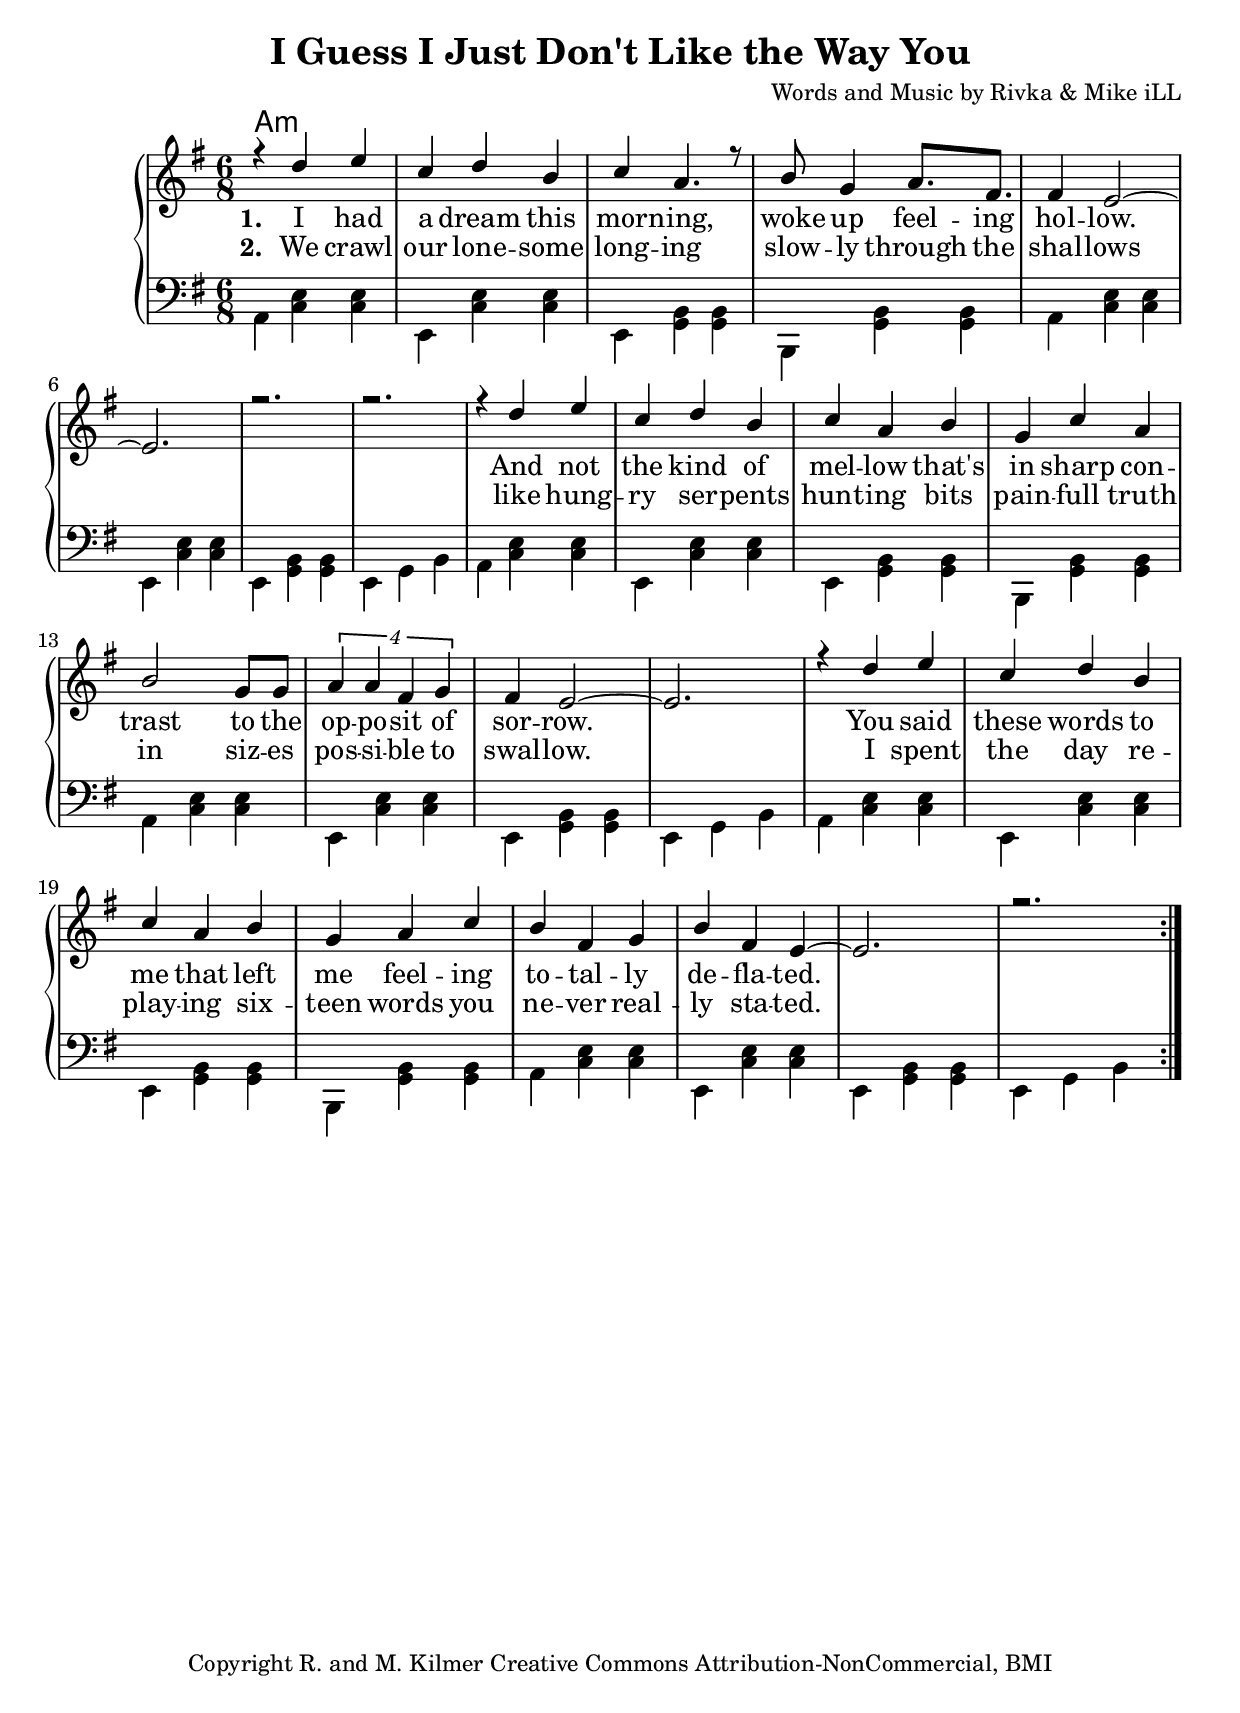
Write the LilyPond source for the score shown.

\version "2.19.45"
\paper{ print-page-number = ##f bottom-margin = 0.5\in }

\header {
  title = "I Guess I Just Don't Like the Way You"
  composer = "Words and Music by Rivka & Mike iLL"
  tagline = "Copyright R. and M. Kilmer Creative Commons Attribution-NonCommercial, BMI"
}

melody = \relative c'' {
  \clef treble
  \key e \minor
  \time 6/8 
  <<
	\new Voice = "words" {
		\voiceOne 
			r4 d e | c d b | c a4. r8 | b8 g4 a8. fis | % I had a dream...
			fis4 e2~ | e2. | r | r | % Hollow
			r4 d' e | c d b | c a b | g c a | % And not the kind of
			b2 g8 g | \tuplet 4/3 {a4 a fis g} | fis e2~ | e2. | % trast to the opposite of sorrow
			r4 d' e | c d b | c a b | g a c | % You said these words to me feeling
			b fis g | b fis e~ | e2. | r | % totally deflated
	}
	
	\new NullVoice = "hidden" {
		\voiceTwo 
		\hideNotes {
			
		}
	}
	>>
}

harmony = \relative c {
  \voiceTwo
  \key e \minor
  \clef bass
  	\repeat volta 5 {
  		a4  << c e >>  << c e >> | e, << c' e >> << c e >> | 
  		e,  << g b >> << g b >> | b, << g' b >> << g b >> | 
  		a  << c e >>  << c e >> | e, << c' e >> << c e >> | 
  		e,  << g b >> << g b >> | e, g b | 
  		a4  << c e >>  << c e >> | e, << c' e >> << c e >> | 
  		e,  << g b >> << g b >> | b, << g' b >> << g b >> | 
  		a  << c e >>  << c e >> | e, << c' e >> << c e >> | 
  		e,  << g b >> << g b >> | e, g b | 
  		a4  << c e >>  << c e >> | e, << c' e >> << c e >> | 
  		e,  << g b >> << g b >> | b, << g' b >> << g b >> | 
  		a  << c e >>  << c e >> | e, << c' e >> << c e >> | 
  		e,  << g b >> << g b >> | e, g b | 
  	}
}

text =  \lyricmode {
<<
	\new Lyrics {
      \set associatedVoice = "melody"
      \set stanza = #"1. " 
      	I had a dream this mor -- ning,
      	woke up feel -- ing hol -- low.
      	And not the kind of mel -- low 
      	that's in sharp con -- trast to the
      	op -- po -- sit of sor -- row.
      	You said these words to me that
      	left me feel -- ing
      	to -- tal -- ly de -- 
      	fla -- ted.
      	I guess I just don't like the 
      	way you are that way with me any --
      	more.
      }
	
	\new Lyrics {
      \set associatedVoice = "melody"
      \set stanza = #"2. " 
      We crawl our lone -- some long -- ing
      slow -- ly through the shal -- lows
      like hung -- ry ser -- pents hunt -- ing
      bits pain -- full truth in siz -- es
      pos -- si -- ble to swal -- low.
      I spent the day re -- play -- ing
      six -- teen words you
      ne -- ver real -- ly 
      sta -- ted.
	  I guess I just don't like the 
	  way you are that way with me any --
	  more.
    }
    	
>>

}


verseFive = \lyricmode {
	\new Lyrics {
      \set associatedVoice = "hidden"
      \set stanza = #"5. " 
    }
}

harmonies = \chordmode {
  	a1:min
}
  

\score {
  <<
    \new ChordNames {
      \set chordChanges = ##t
      \harmonies 
    }
    \new PianoStaff {
    <<
    	\new Voice = "voice" { \melody  }
  		\new Lyrics \lyricsto "words" \text
  		\new Lyrics \lyricsto "hidden" \verseFive
    	\new Voice = "chords" { \harmony  }
    >>
  	}
  >>
  
  \layout { 
   #(layout-set-staff-size 22)
   }
  \midi { 
  	\tempo 4 = 125
  }
  
}


